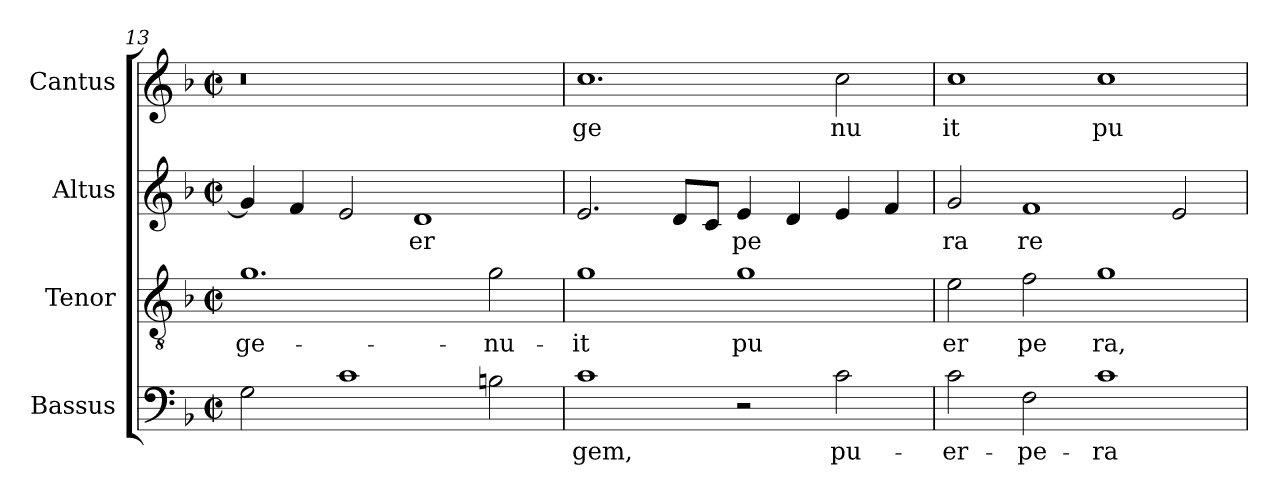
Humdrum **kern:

**kern	**text	**kern	**text	**kern	**text	**kern	**text
*part4	*part4	*part3	*part3	*part2	*part2	*part1	*part1
*staff4	*staff4	*staff3	*staff3	*staff2	*staff2	*staff1	*staff1
*I"Bassus	*	*I"Tenor	*	*I"Altus	*	*I"Cantus	*
*clefF4	*	*clefGv2	*	*clefG2	*	*clefG2	*
*k[b-]	*	*k[b-]	*	*k[b-]	*	*k[b-]	*
*F:	*	*F:	*	*F:	*	*F:	*
*M2/2	*	*M2/2	*	*M2/2	*	*M2/2	*
*met(c|)	*	*met(c|)	*	*met(c|)	*	*met(c|)	*
=13	=13	=13	=13	=13	=13	=13	=13
!	!LO:LY:b:cj	!	!LO:LY:b:cj	!	!LO:LY:b:cj	!	!
2G\	.	1.g	ge-	4g/]	.	0r	.
!	!	!	!	!	!LO:LY:b:cj	!	!
.	.	.	.	4f/	.	.	.
!	!LO:LY:b:cj	!	!	!	!LO:LY:b:cj	!	!
1c	.	.	.	2e/	.	.	.
!	!	!	!	!	!LO:LY:b:cj	!	!
.	.	.	.	1d	er	.	.
!	!LO:LY:b:cj	!	!LO:LY:b:cj	!	!	!	!
2B\	.	2g\	-nu-	.	.	.	.
!!LO:LB:g=z
=14	=14	=14	=14	=14	=14	=14	=14
!	!LO:LY:b:cj	!	!LO:LY:b:cj	!	!LO:LY:b:cj	!	!LO:LY:b:cj
1c	gem,	1g	-it	2.e/	.	1.cc	ge
!	!	!	!	!	!LO:LY:b:cj	!	!
.	.	.	.	8d/L	.	.	.
!	!	!	!	!	!LO:LY:b:cj	!	!
.	.	.	.	8c/J	.	.	.
!	!	!	!LO:LY:b:cj	!	!LO:LY:b:cj	!	!
2r	.	1g	pu	4e/	pe	.	.
!	!	!	!	!	!LO:LY:b:cj	!	!
.	.	.	.	4d/	.	.	.
!	!LO:LY:b:cj	!	!	!	!LO:LY:b:cj	!	!LO:LY:b:cj
2c\	pu-	.	.	4e/	.	2cc\	nu
!	!	!	!	!	!LO:LY:b:cj	!	!
.	.	.	.	4f/	.	.	.
=15	=15	=15	=15	=15	=15	=15	=15
!	!LO:LY:b:cj	!	!LO:LY:b:cj	!	!LO:LY:b:cj	!	!LO:LY:b:cj
2c\	-er-	2e\	er	2g/	ra	1cc	it
!	!LO:LY:b:cj	!	!LO:LY:b:cj	!	!LO:LY:b:cj	!	!
2F\	-pe-	2f\	pe	1f	re	.	.
!	!LO:LY:b:cj	!	!LO:LY:b:cj	!	!	!	!LO:LY:b:cj
1c	-ra	1g	ra,	.	.	1cc	pu
!	!	!	!	!	!LO:LY:b:cj	!	!
.	.	.	.	2e/	.	.	.
=	=	=	=	=	=	=	=
*-	*-	*-	*-	*-	*-	*-	*-
